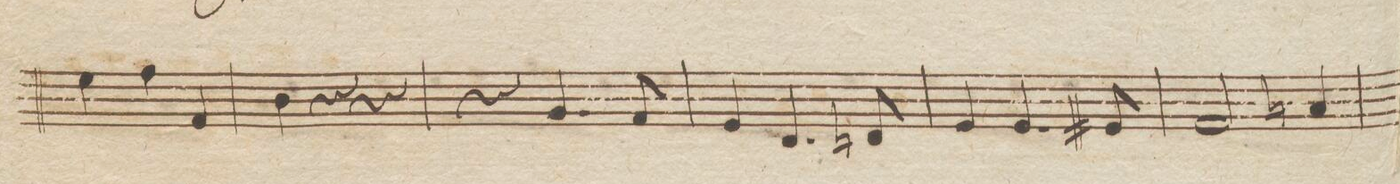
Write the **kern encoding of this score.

**kern	**dynam
*I"Viole.	*
*clefC3	*
*k[b-e-a-]	*
*met(c|)	*
*M3/4	*
4f\	.
4g\	.
4G/	.
=74	=74
4c\	.
4r	.
4r	.
=75	=75
4r	.
4.A-/	.
8G/	.
=76	=76
4F/	.
4.E-/	.
8En/	.
=77	=77
4F/	.
4.F/	.
8F#X/	.
=78	=78
2G/	.
4Bn/	.
=79	=79
*-	*-
